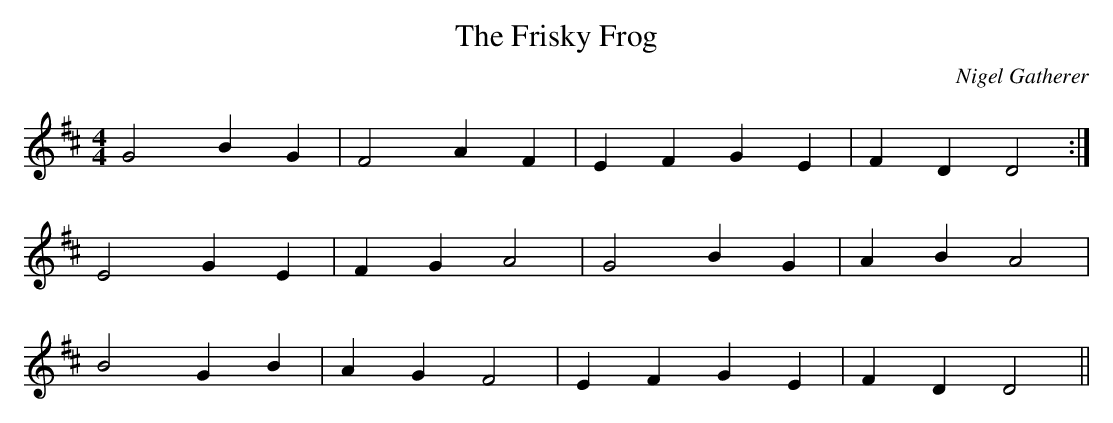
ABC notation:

X:1
T:Frisky Frog, The
C:Nigel Gatherer
M:4/4
L:1/4
K:D
G2 BG | F2 AF | EFGE | FD D2 :|
E2 GE | FG A2 | G2 BG | ABA2 |
B2 GB | AG F2 | EFGE | FD D2 ||
